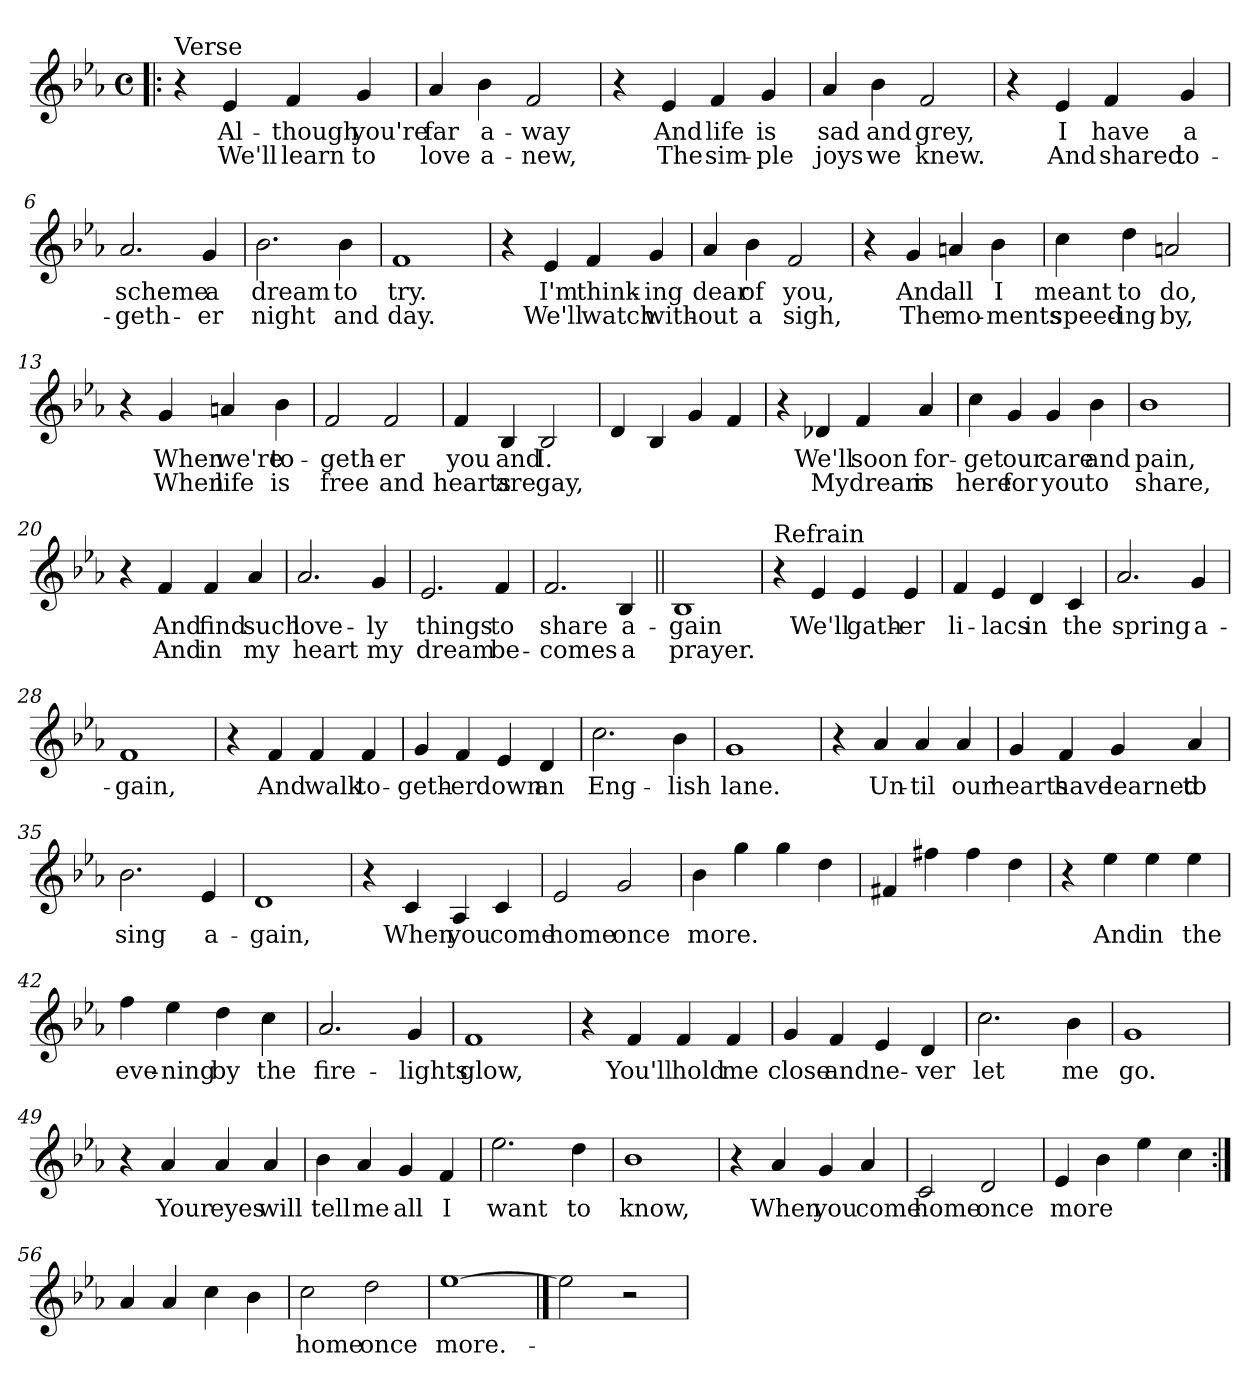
**kern	**text	**text
*part1	*part1	*part1
*staff1	*staff1	*staff1
*clefG2	*	*
*k[b-e-a-]	*	*
*E-:	*	*
*M4/4	*	*
*met(c)	*	*
=1!|:	=1!|:	=1!|:
!LO:TX:a:t=Verse	!	!
4r	.	.
4e-/	Al-	We'll
4f/	-though	learn
4g/	you're	to
=2	=2	=2
4a-/	far	love
4b-\	a-	a-
2f/	-way	-new,
=3	=3	=3
4r	.	.
4e-/	And	The
4f/	life	sim-
4g/	is	-ple
=4	=4	=4
4a-/	sad	joys
4b-\	and	we
2f/	grey,	knew.
!!LO:LB:g=z
=5	=5	=5
4r	.	.
4e-/	I	And
4f/	have	shared
4g/	a	to-
=6	=6	=6
2.a-/	scheme	-geth-
4g/	a	-er
=7	=7	=7
2.b-\	dream	night
4b-\	to	and
=8	=8	=8
1f	try.	day.
!!LO:LB:g=z
=9	=9	=9
4r	.	.
4e-/	I'm	We'll
4f/	think-	watch
4g/	-ing	with-
=10	=10	=10
4a-/	dear	-out
4b-\	of	a
2f/	you,	sigh,
=11	=11	=11
4r	.	.
4g/	And	The
4an/	all	mo-
4b-\	I	-ments
=12	=12	=12
4cc\	meant	speed-
4dd\	to	-ing
2an/	do,	by,
!!LO:LB:g=z
=13	=13	=13
4r	.	.
4g/	When	When
4an/	we're	life
4b-\	to-	is
=14	=14	=14
2f/	-geth-	free
2f/	-er	and
=15	=15	=15
4f/	you	hearts
4B-/	and	are
2B-/	I.	gay,
=16	=16	=16
4d/	.	.
4B-/	.	.
4g/	.	.
4f/	.	.
!!LO:LB:g=z
=17	=17	=17
4r	.	.
4d-X/	We'll	My
4f/	soon	dream
4a-/	for-	is
=18	=18	=18
4cc\	-get	here
4g/	our	for
4g/	care	you
4b-\	and	to
=19	=19	=19
1b-	pain,	share,
=20	=20	=20
4r	.	.
4f/	And	And
4f/	find	in
4a-/	such	my
!!LO:LB:g=z
=21	=21	=21
2.a-/	love-	heart
4g/	-ly	my
=22	=22	=22
2.e-/	things	dream
4f/	to	be-
=23	=23	=23
2.f/	share	-comes
4B-/	a-	a
=24||	=24||	=24||
1B-	-gain	prayer.
=25	=25	=25
!LO:TX:a:t=Refrain	!	!
4r	.	.
4e-/	We'll	.
4e-/	gath-	.
4e-/	-er	.
=26	=26	=26
4f/	li-	.
4e-/	-lacs	.
4d/	in	.
4c/	the	.
=27	=27	=27
2.a-/	spring	.
4g/	a-	.
!!LO:LB:g=z
=28	=28	=28
1f	-gain,	.
=29	=29	=29
4r	.	.
4f/	And	.
4f/	walk	.
4f/	to-	.
=30	=30	=30
4g/	-geth-	.
4f/	-er	.
4e-/	down	.
4d/	an	.
=31	=31	=31
2.cc\	Eng-	.
4b-\	-lish	.
!!LO:PB:g=z
=32	=32	=32
1g	lane.	.
=33	=33	=33
4r	.	.
4a-/	Un-	.
4a-/	-til	.
4a-/	our	.
=34	=34	=34
4g/	hearts	.
4f/	have	.
4g/	learned	.
4a-/	to	.
=35	=35	=35
2.b-\	sing	.
4e-/	a-	.
=36	=36	=36
1d	-gain,	.
=37	=37	=37
4r	.	.
4c/	When	.
4A-/	you	.
4c/	come	.
=38	=38	=38
2e-/	home	.
2g/	once	.
=39	=39	=39
4b-\	more.	.
4gg\	.	.
4gg\	.	.
4dd\	.	.
!!LO:LB:g=z
=40	=40	=40
4f#X/	.	.
4ff#X\	.	.
4ff#\	.	.
4dd\	.	.
=41	=41	=41
4r	.	.
4ee-\	And	.
4ee-\	in	.
4ee-\	the	.
=42	=42	=42
4ff\	eve-	.
4ee-\	-ning	.
4dd\	by	.
4cc\	the	.
=43	=43	=43
2.a-/	fire-	.
4g/	-lights	.
=44	=44	=44
1f	glow,	.
!!LO:LB:g=z
=45	=45	=45
4r	.	.
4f/	You'll	.
4f/	hold	.
4f/	me	.
=46	=46	=46
4g/	close	.
4f/	and	.
4e-/	ne-	.
4d/	-ver	.
=47	=47	=47
2.cc\	let	.
4b-\	me	.
=48	=48	=48
1g	go.	.
=49	=49	=49
4r	.	.
4a-/	Your	.
4a-/	eyes	.
4a-/	will	.
=50	=50	=50
4b-\	tell	.
4a-/	me	.
4g/	all	.
4f/	I	.
=51	=51	=51
2.ee-\	want	.
4dd\	to	.
!!LO:LB:g=z
=52	=52	=52
1b-	know,	.
=53	=53	=53
4r	.	.
4a-/	When	.
4g/	you	.
4a-/	come	.
=54	=54	=54
2c/	home	.
2d/	once	.
=55	=55	=55
4e-/	more	.
4b-\	.	.
4ee-\	.	.
4cc\	.	.
=56:|!	=56:|!	=56:|!
4a-/	.	.
4a-/	.	.
4cc\	.	.
4b-\	.	.
=57	=57	=57
2cc\	home	.
2dd\	once	.
=58	=58	=58
[1ee-	more.-	.
==59	==59	==59
2ee-\]	.	.
2r	.	.
=	=	=
*-	*-	*-
